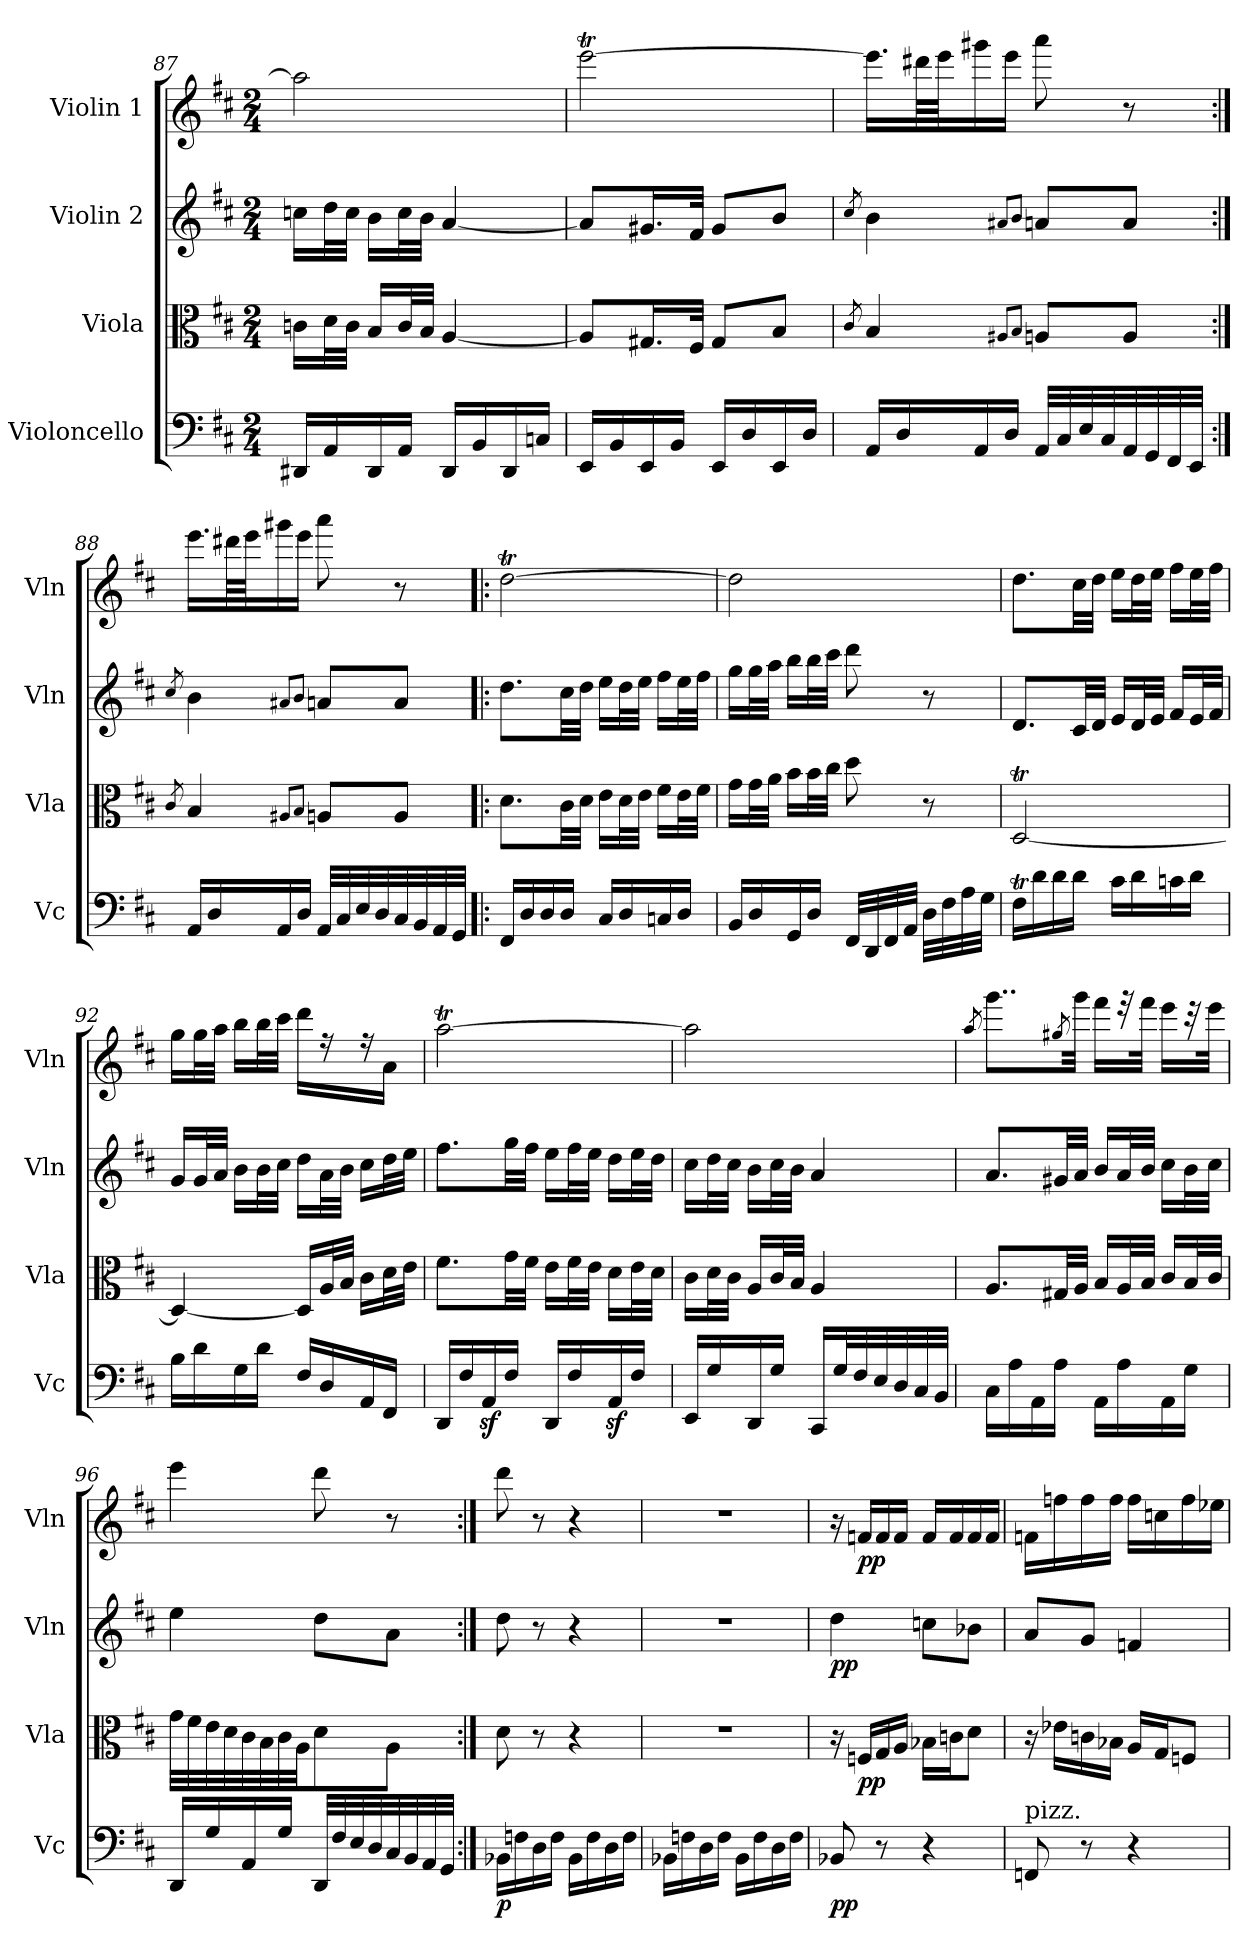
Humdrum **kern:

**kern	**dynam	**kern	**dynam	**kern	**dynam	**kern	**dynam
*part4	*part4	*part3	*part3	*part2	*part2	*part1	*part1
*staff4	*staff4	*staff3	*staff3	*staff2	*staff2	*staff1	*staff1
*I"Violoncello	*	*I"Viola	*	*I"Violin 2	*	*I"Violin 1	*
*I'Vc	*	*I'Vla	*	*I'Vln	*	*I'Vln	*
*clefF4	*	*clefC3	*	*clefG2	*	*clefG2	*
*k[f#c#]	*	*k[f#c#]	*	*k[f#c#]	*	*k[f#c#]	*
*D:	*	*D:	*	*D:	*	*D:	*
*M2/4	*	*M2/4	*	*M2/4	*	*M2/4	*
=87	=87	=87	=87	=87	=87	=87	=87
16DD#X/LL	.	16cn\LL	.	16ccn\LL	.	2aa\]	.
16AA/	.	32d\L	.	32dd\L	.	.	.
.	.	32c\JJJ	.	32cc\JJJ	.	.	.
16DD#/	.	16B/LL	.	16b\LL	.	.	.
16AA/JJ	.	32c/L	.	32cc\L	.	.	.
.	.	32B/JJJ	.	32b\JJJ	.	.	.
16DD#/LL	.	[4A/	.	[4a/	.	.	.
16BB/	.	.	.	.	.	.	.
16DD#/	.	.	.	.	.	.	.
16Cn/JJ	.	.	.	.	.	.	.
!!LO:LB:g=z
=88	=88	=88	=88	=88	=88	=88	=88
16EE/LL	.	8A/L]	.	8a/L]	.	[2eeeT\	.
16BB/	.	.	.	.	.	.	.
16EE/	.	16.G#X/L	.	16.g#X/L	.	.	.
16BB/JJ	.	.	.	.	.	.	.
.	.	32F#/JJk	.	32f#/JJk	.	.	.
16EE/LL	.	8G#/L	.	8g#/L	.	.	.
16D/	.	.	.	.	.	.	.
16EE/	.	8B/J	.	8b/J	.	.	.
16D/JJ	.	.	.	.	.	.	.
=88X12	=88X12	=88X12	=88X12	=88X12	=88X12	=88X12	=88X12
.	.	8qc#/	.	8qcc#/	.	.	.
16AA/LL	.	4B/	.	4b\	.	16.eee\LL]	.
16D/	.	.	.	.	.	.	.
.	.	.	.	.	.	64ddd#X\LL	.
.	.	.	.	.	.	64eee\JJ	.
16AA/	.	.	.	.	.	16ggg#X\	.
16D/JJ	.	.	.	.	.	16eee\JJ	.
.	.	8qA#X/L	.	8qa#X/L	.	.	.
.	.	8qB/J	.	8qb/J	.	.	.
32AA/LLL	.	8An/L	.	8an/L	.	8aaa\	.
32C#/	.	.	.	.	.	.	.
32E/	.	.	.	.	.	.	.
32C#/	.	.	.	.	.	.	.
32AA/	.	8A/J	.	8a/J	.	8r	.
32GG/	.	.	.	.	.	.	.
32FF#/	.	.	.	.	.	.	.
32EE/JJJ	.	.	.	.	.	.	.
!!LO:PB:g=z
=88X13:|!	=88X13:|!	=88X13:|!	=88X13:|!	=88X13:|!	=88X13:|!	=88X13:|!	=88X13:|!
.	.	8qc#/	.	8qcc#/	.	.	.
16AA/LL	.	4B/	.	4b\	.	16.eee\LL	.
16D/	.	.	.	.	.	.	.
.	.	.	.	.	.	64ddd#X\LL	.
.	.	.	.	.	.	64eee\JJ	.
16AA/	.	.	.	.	.	16ggg#X\	.
16D/JJ	.	.	.	.	.	16eee\JJ	.
.	.	8qA#X/L	.	8qa#X/L	.	.	.
.	.	8qB/J	.	8qb/J	.	.	.
32AA/LLL	.	8An/L	.	8an/L	.	8aaa\	.
32C#/	.	.	.	.	.	.	.
32E/	.	.	.	.	.	.	.
32D/	.	.	.	.	.	.	.
32C#/	.	8A/J	.	8a/J	.	8r	.
32BB/	.	.	.	.	.	.	.
32AA/	.	.	.	.	.	.	.
32GG/JJJ	.	.	.	.	.	.	.
=89!|:	=89!|:	=89!|:	=89!|:	=89!|:	=89!|:	=89!|:	=89!|:
16FF#/LL	.	8.d\L	.	8.dd\L	.	[2ddT\	.
16D/	.	.	.	.	.	.	.
16D/	.	.	.	.	.	.	.
16D/JJ	.	32c#\LL	.	32cc#\LL	.	.	.
.	.	32d\JJJ	.	32dd\JJJ	.	.	.
16C#/LL	.	16e\LL	.	16ee\LL	.	.	.
16D/	.	32d\L	.	32dd\L	.	.	.
.	.	32e\JJJ	.	32ee\JJJ	.	.	.
16Cn/	.	16f#\LL	.	16ff#\LL	.	.	.
16D/JJ	.	32e\L	.	32ee\L	.	.	.
.	.	32f#\JJJ	.	32ff#\JJJ	.	.	.
!!LO:PB:g=z
=90	=90	=90	=90	=90	=90	=90	=90
16BB/LL	.	16g\LL	.	16gg\LL	.	2dd\]	.
16D/	.	32g\L	.	32gg\L	.	.	.
.	.	32a\JJJ	.	32aa\JJJ	.	.	.
16GG/	.	16b\LL	.	16bb\LL	.	.	.
16D/JJ	.	32b\L	.	32bb\L	.	.	.
.	.	32cc#\JJJ	.	32ccc#\JJJ	.	.	.
32FF#/LLL	.	8dd\	.	8ddd\	.	.	.
32DD/	.	.	.	.	.	.	.
32FF#/	.	.	.	.	.	.	.
32AA/JJJ	.	.	.	.	.	.	.
32D\LLL	.	8r	.	8r	.	.	.
32F#\	.	.	.	.	.	.	.
32A\	.	.	.	.	.	.	.
32G\JJJ	.	.	.	.	.	.	.
=91	=91	=91	=91	=91	=91	=91	=91
16F#t\LL	.	[2DT/	.	8.d/L	.	8.dd\L	.
16d\	.	.	.	.	.	.	.
16d\	.	.	.	.	.	.	.
16d\JJ	.	.	.	32c#/LL	.	32cc#\LL	.
.	.	.	.	32d/JJJ	.	32dd\JJJ	.
16c#\LL	.	.	.	16e/LL	.	16ee\LL	.
16d\	.	.	.	32d/L	.	32dd\L	.
.	.	.	.	32e/JJJ	.	32ee\JJJ	.
16cn\	.	.	.	16f#/LL	.	16ff#\LL	.
16d\JJ	.	.	.	32e/L	.	32ee\L	.
.	.	.	.	32f#/JJJ	.	32ff#\JJJ	.
!!LO:LB:g=z
=92	=92	=92	=92	=92	=92	=92	=92
16B\LL	.	4D/_	.	16g/LL	.	16gg\LL	.
16d\	.	.	.	32g/L	.	32gg\L	.
.	.	.	.	32a/JJJ	.	32aa\JJJ	.
16G\	.	.	.	16b\LL	.	16bb\LL	.
16d\JJ	.	.	.	32b\L	.	32bb\L	.
.	.	.	.	32cc#\JJJ	.	32ccc#\JJJ	.
16F#/LL	.	16D/LL]	.	16dd\LL	.	16ddd\KL	.
16D/	.	32A/L	.	32a\L	.	16r	.
.	.	32B/JJJ	.	32b\JJJ	.	.	.
16AA/	.	16c#\LL	.	16cc#\LL	.	16r	.
16FF#/JJ	.	32d\L	.	32dd\L	.	16a\Jk	.
.	.	32e\JJJ	.	32ee\JJJ	.	.	.
!!LO:PB:g=z
=93	=93	=93	=93	=93	=93	=93	=93
16DD/LL	.	8.f#\L	.	8.ff#\L	.	[2aaT\	.
16F#/	.	.	.	.	.	.	.
16AAz</	.	.	.	.	.	.	.
16F#/JJ	.	32g\LL	.	32gg\LL	.	.	.
.	.	32f#\JJJ	.	32ff#\JJJ	.	.	.
16DD/LL	.	16e\LL	.	16ee\LL	.	.	.
16F#/	.	32f#\L	.	32ff#\L	.	.	.
.	.	32e\JJJ	.	32ee\JJJ	.	.	.
16AAz</	.	16d\LL	.	16dd\LL	.	.	.
16F#/JJ	.	32e\L	.	32ee\L	.	.	.
.	.	32d\JJJ	.	32dd\JJJ	.	.	.
=94	=94	=94	=94	=94	=94	=94	=94
16EE/LL	.	16c#\LL	.	16cc#\LL	.	2aa\]	.
16G/	.	32d\L	.	32dd\L	.	.	.
.	.	32c#\JJJ	.	32cc#\JJJ	.	.	.
16DD/	.	16A/LL	.	16b\LL	.	.	.
16G/JJ	.	32c#/L	.	32cc#\L	.	.	.
.	.	32B/JJJ	.	32b\JJJ	.	.	.
16CC#/LL	.	4A/	.	4a/	.	.	.
32G/L	.	.	.	.	.	.	.
32F#/	.	.	.	.	.	.	.
32E/	.	.	.	.	.	.	.
32D/	.	.	.	.	.	.	.
32C#/	.	.	.	.	.	.	.
32BB/JJJ	.	.	.	.	.	.	.
=95	=95	=95	=95	=95	=95	=95	=95
.	.	.	.	.	.	8qaa/	.
16C#\LL	.	8.A/L	.	8.a/L	.	8..ggg\L	.
16A\	.	.	.	.	.	.	.
16AA\	.	.	.	.	.	.	.
16A\JJ	.	32G#X/LL	.	32g#X/LL	.	.	.
.	.	.	.	.	.	8qgg#X/	.
.	.	32A/JJJ	.	32a/JJJ	.	32ggg\Jkk	.
16AA\LL	.	16B/LL	.	16b/LL	.	16fff#\KL	.
16A\	.	32A/L	.	32a/L	.	32r	.
.	.	32B/JJJ	.	32b/JJJ	.	32fff#\Jkk	.
16AA\	.	16c#/LL	.	16cc#\LL	.	16eee\KL	.
16G\JJ	.	32B/L	.	32b\L	.	32r	.
.	.	32c#/JJJ	.	32cc#\JJJ	.	32eee\Jkk	.
!!LO:LB:g=z
=96	=96	=96	=96	=96	=96	=96	=96
16DD/LL	.	32g\LLL	.	4ee\	.	4eee\	.
.	.	32f#\	.	.	.	.	.
16G/	.	32e\	.	.	.	.	.
.	.	32d\	.	.	.	.	.
16AA/	.	32c#\	.	.	.	.	.
.	.	32B\	.	.	.	.	.
16G/JJ	.	32c#\	.	.	.	.	.
.	.	32A\JJ	.	.	.	.	.
32DD/LLL	.	8d\	.	8dd\L	.	8ddd\	.
32F#/	.	.	.	.	.	.	.
32E/	.	.	.	.	.	.	.
32D/	.	.	.	.	.	.	.
32C#/	.	8A\J	.	8a\J	.	8r	.
32BB/	.	.	.	.	.	.	.
32AA/	.	.	.	.	.	.	.
32GG/JJJ	.	.	.	.	.	.	.
=96X14:|!	=96X14:|!	=96X14:|!	=96X14:|!	=96X14:|!	=96X14:|!	=96X14:|!	=96X14:|!
!	!LO:DY:b	!	!	!	!	!	!
16BB-X\LL	p	8d\	.	8dd\	.	8ddd\	.
16Fn\	.	.	.	.	.	.	.
16D\	.	8r	.	8r	.	8r	.
16F\JJ	.	.	.	.	.	.	.
16BB-\LL	.	4r	.	4r	.	4r	.
16F\	.	.	.	.	.	.	.
16D\	.	.	.	.	.	.	.
16F\JJ	.	.	.	.	.	.	.
=97	=97	=97	=97	=97	=97	=97	=97
16BB-X\LL	.	2r	.	2r	.	2r	.
16Fn\	.	.	.	.	.	.	.
16D\	.	.	.	.	.	.	.
16F\JJ	.	.	.	.	.	.	.
16BB-\LL	.	.	.	.	.	.	.
16F\	.	.	.	.	.	.	.
16D\	.	.	.	.	.	.	.
16F\JJ	.	.	.	.	.	.	.
!!LO:PB:g=z
=98	=98	=98	=98	=98	=98	=98	=98
!	!LO:DY:b	!	!	!	!LO:DY:b	!	!
8BB-X/	pp	16r	.	4dd\	pp	16r	.
!	!	!	!LO:DY:b	!	!	!	!LO:DY:b
.	.	16Fn/LL	pp	.	.	16fn/LL	pp
8r	.	16G/	.	.	.	16f/	.
.	.	16A/JJ	.	.	.	16f/JJ	.
4r	.	16B-X\LL	.	8ccn\L	.	16f/LL	.
.	.	16cn\J	.	.	.	16f/	.
.	.	8d\J	.	8b-X\J	.	16f/	.
.	.	.	.	.	.	16f/JJ	.
=99	=99	=99	=99	=99	=99	=99	=99
!LO:TX:a:t=pizz.	!	!	!	!	!	!	!
8FFn/	.	16r	.	8a/L	.	16fn\LL	.
.	.	16e-X\LL	.	.	.	16ffn\	.
8r	.	16cn\	.	8g/J	.	16ff\	.
.	.	16B-X\JJ	.	.	.	16ff\JJ	.
4r	.	16A/LL	.	4fn/	.	16ff\LL	.
.	.	16G/J	.	.	.	16ccn\	.
.	.	8Fn/J	.	.	.	16ff\	.
.	.	.	.	.	.	16ee-X\JJ	.
=	=	=	=	=	=	=	=
*-	*-	*-	*-	*-	*-	*-	*-
